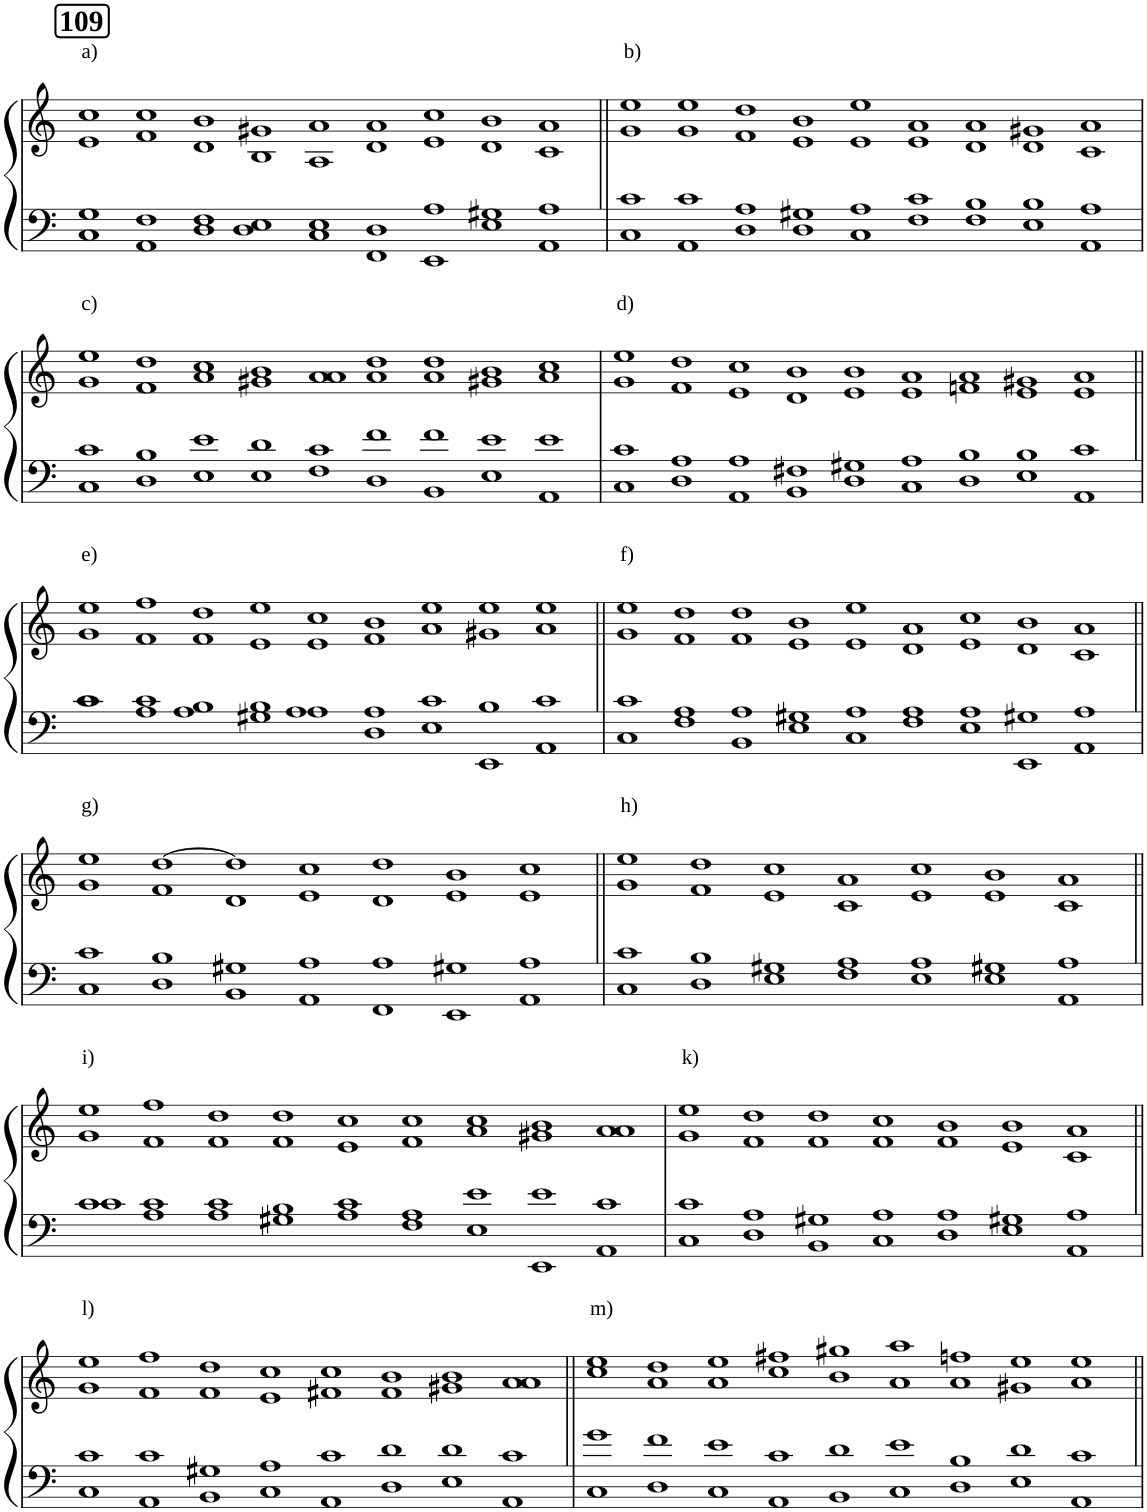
**kern	**kern
*part1	*part1
*staff2	*staff1
*I"Piano	*
*I'Pno	*
*clefF4	*clefG2
*k[]	*k[]
*M9/1	*M9/1
!!LO:REH:place=s1:a:B:cj:fs=14:t=109
=1	=1
*^	*^
*	*^	*	*
!	!	!	!LO:TX:a:t=a)	!
000ryy	1G	1C	1cc	1e
.	1F	1AA	1cc	1f
.	1F	1D	1b	1d
.	1E	1D	1g#X	1B
.	1E	1C	1a	1A
.	1D	1FF	1a	1d
.	1A	1EE	1cc	1e
.	1G#X	1E	1b	1d
1ryy	1A	1AA	1a	1c
=2||	=2||	=2||	=2||	=2||
!	!	!	!LO:TX:a:t=b)	!
000ryy	1c	1C	1ee	1g
.	1c	1AA	1ee	1g
.	1A	1D	1dd	1f
.	1G#X	1D	1b	1e
.	1A	1C	1ee	1e
.	1c	1F	1a	1e
.	1B	1F	1a	1d
.	1B	1E	1g#X	1d
1ryy	1A	1AA	1a	1c
!!LO:LB:g=z	!!
=3	=3	=3	=3	=3
!	!	!	!LO:TX:a:t=c)	!
000ryy	1c	1C	1ee	1g
.	1B	1D	1dd	1f
.	1e	1E	1cc	1a
.	1d	1E	1b	1g#X
.	1c	1F	1a	1a
.	1f	1D	1dd	1a
.	1f	1BB	1dd	1a
.	1e	1E	1b	1g#X
1ryy	1e	1AA	1cc	1a
=4	=4	=4	=4	=4
!	!	!	!LO:TX:a:t=d)	!
000ryy	1c	1C	1ee	1g
.	1A	1D	1dd	1f
.	1A	1AA	1cc	1e
.	1F#X	1BB	1b	1d
.	1G#X	1D	1b	1e
.	1A	1C	1a	1e
.	1B	1D	1a	1fn
.	1B	1E	1g#X	1e
1ryy	1c	1AA	1a	1e
!!LO:LB:g=z	!!
=5||	=5||	=5||	=5||	=5||
!	!	!	!LO:TX:a:t=e)	!
000ryy	1c	1c	1ee	1g
.	1c	1A	1ff	1f
.	1B	1A	1dd	1f
.	1B	1G#X	1ee	1e
.	1A	1A	1cc	1e
.	1A	1D	1b	1f
.	1c	1E	1ee	1a
.	1B	1EE	1ee	1g#X
1ryy	1c	1AA	1ee	1a
=6||	=6||	=6||	=6||	=6||
!	!	!	!LO:TX:a:t=f)	!
000ryy	1c	1C	1ee	1g
.	1A	1F	1dd	1f
.	1A	1BB	1dd	1f
.	1G#X	1E	1b	1e
.	1A	1C	1ee	1e
.	1A	1F	1a	1d
.	1A	1E	1cc	1e
.	1G#X	1EE	1b	1d
1ryy	1A	1AA	1a	1c
!!LO:LB:g=z	!!
=7||	=7||	=7||	=7||	=7||
*M7/1	*	*	*M7/1	*
!	!	!	!LO:TX:a:t=g)	!
1%7ryy	1c	1C	1ee	1g
.	1B	1D	[1dd	1f
.	1G#X	1BB	1dd]	1d
.	1A	1AA	1cc	1e
.	1A	1FF	1dd	1d
.	1G#X	1EE	1b	1e
.	1A	1AA	1cc	1e
=8||	=8||	=8||	=8||	=8||
!	!	!	!LO:TX:a:t=h)	!
1%7ryy	1c	1C	1ee	1g
.	1B	1D	1dd	1f
.	1G#X	1E	1cc	1e
.	1A	1F	1a	1c
.	1A	1E	1cc	1e
.	1G#X	1E	1b	1e
.	1A	1AA	1a	1c
!!LO:LB:g=z	!!
=9||	=9||	=9||	=9||	=9||
*M9/1	*	*	*M9/1	*
!	!	!	!LO:TX:a:t=i)	!
000ryy	1c	1c	1ee	1g
.	1c	1A	1ff	1f
.	1c	1A	1dd	1f
.	1B	1G#X	1dd	1f
.	1c	1A	1cc	1e
.	1A	1F	1cc	1f
.	1e	1E	1cc	1a
.	1e	1EE	1b	1g#X
1ryy	1c	1AA	1a	1a
=10	=10	=10	=10	=10
*M7/1	*	*	*M7/1	*
!	!	!	!LO:TX:a:t=k)	!
1%7ryy	1c	1C	1ee	1g
.	1A	1D	1dd	1f
.	1G#X	1BB	1dd	1f
.	1A	1C	1cc	1f
.	1A	1D	1b	1f
.	1G#X	1E	1b	1e
.	1A	1AA	1a	1c
!!LO:LB:g=z	!!
=11||	=11||	=11||	=11||	=11||
*M8/1	*	*	*M8/1	*
!	!	!	!LO:TX:a:t=l)	!
000ryy	1c	1C	1ee	1g
.	1c	1AA	1ff	1f
.	1G#X	1BB	1dd	1f
.	1A	1C	1cc	1e
.	1c	1AA	1cc	1f#X
.	1d	1D	1b	1f#
.	1d	1E	1b	1g#X
.	1c	1AA	1a	1a
=12||	=12||	=12||	=12||	=12||
*M9/1	*	*	*M9/1	*
!	!	!	!LO:TX:a:t=m)	!
000ryy	1g	1C	1ee	1cc
.	1f	1D	1dd	1a
.	1e	1C	1ee	1a
.	1c	1AA	1ff#X	1cc
.	1d	1BB	1gg#X	1b
.	1e	1C	1aa	1a
.	1B	1D	1ffn	1a
.	1d	1E	1ee	1g#X
1ryy	1c	1AA	1ee	1a
*v	*v	*v	*	*
*	*v	*v
=||	=||
*-	*-
